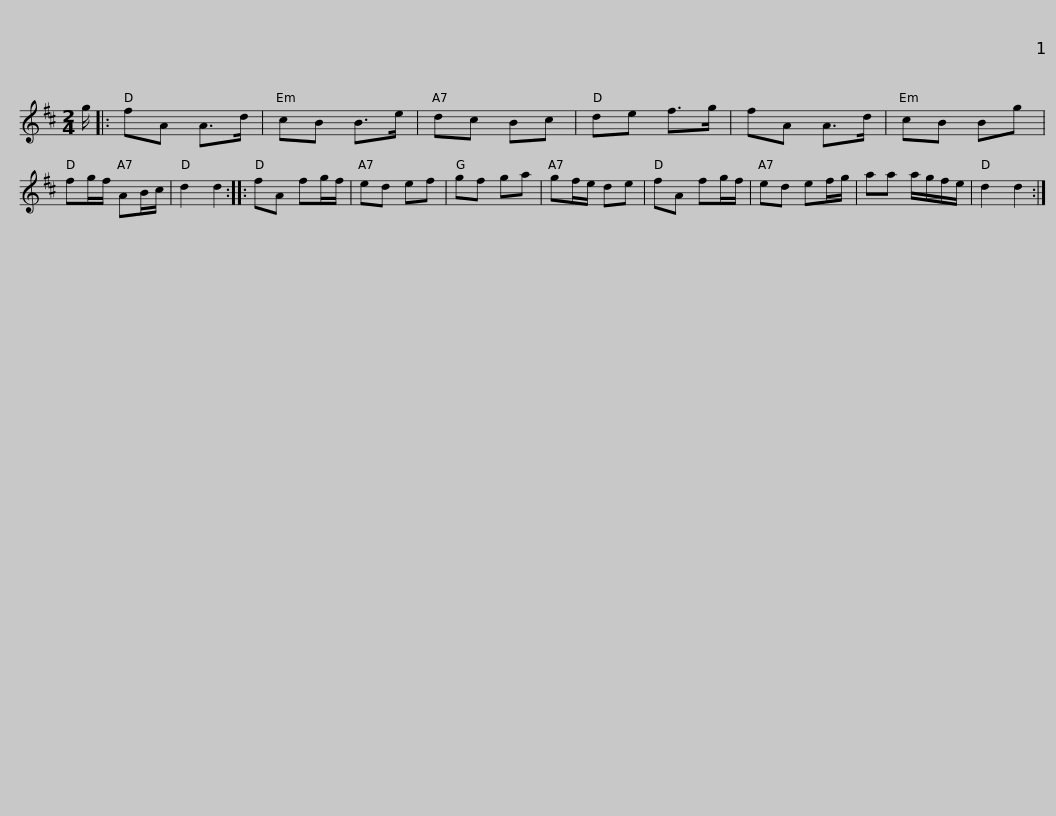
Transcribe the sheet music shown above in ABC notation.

X:1
L:1/8
M:2/4
I:linebreak $
K:D
V:1 treble
V:1
 g/ |: fA A>d | cB B>e | dc Bc | de f>g | %5
 fA A>d | cB Bg | fg/f/ AB/c/ | d2 d2 :: fA fg/f/ |$ %10
 ed ef | gf ga | gf/e/ de | fA fg/f/ | ed ef/g/ | %15
 aa a/g/f/e/ | d2 d2 :| %17
